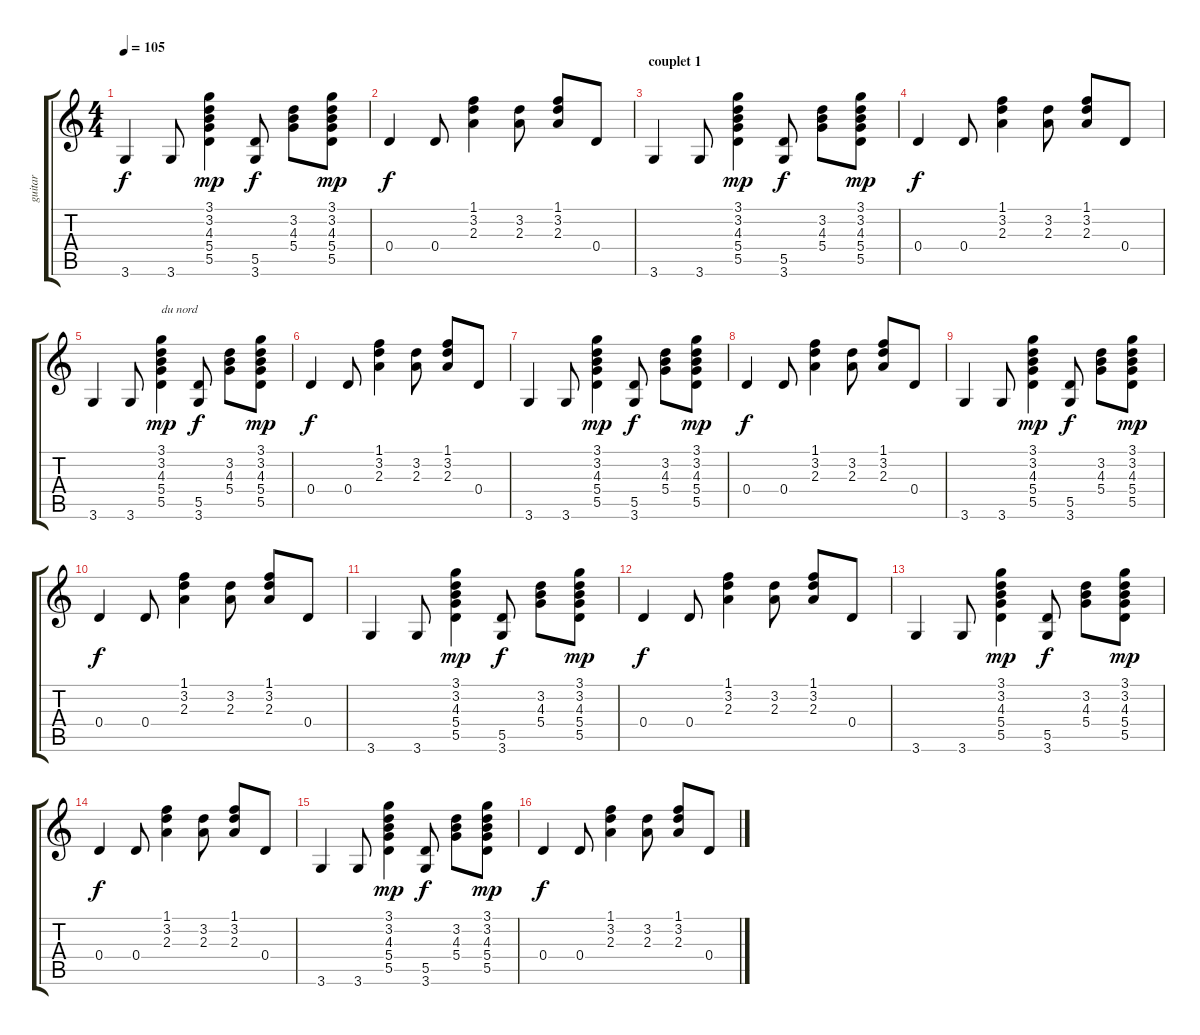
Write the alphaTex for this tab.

\track ("guitar" "guitar") {instrument acousticguitarsteel}
\staff {score tabs}
\tuning (E4 B3 G3 D3 A2 E2) {hide}
\ts (4 4)
\tempo 105
\clef g2
\ks c
3.6.4{dy f} 3.6.8 (3.1 3.2 4.3 5.4 5.5).4{dy mp} (5.5 3.6).8{dy f} (3.2 4.3 5.4).8 (3.1 3.2 4.3 5.4 5.5).8{dy mp} |
0.4.4{dy f} 0.4.8 (1.1 3.2 2.3).4 (3.2 2.3).8 (1.1 3.2 2.3).8 0.4.8 |
\section ("" "couplet 1")
3.6.4 3.6.8 (3.1 3.2 4.3 5.4 5.5).4{dy mp} (5.5 3.6).8{dy f} (3.2 4.3 5.4).8 (3.1 3.2 4.3 5.4 5.5).8{dy mp} |
0.4.4{dy f} 0.4.8 (1.1 3.2 2.3).4 (3.2 2.3).8 (1.1 3.2 2.3).8 0.4.8 |
3.6.4 3.6.8 (3.1 3.2 4.3 5.4 5.5).4{txt "du nord" dy mp} (5.5 3.6).8{dy f} (3.2 4.3 5.4).8 (3.1 3.2 4.3 5.4 5.5).8{dy mp} |
0.4.4{dy f} 0.4.8 (1.1 3.2 2.3).4 (3.2 2.3).8 (1.1 3.2 2.3).8 0.4.8 |
3.6.4 3.6.8 (3.1 3.2 4.3 5.4 5.5).4{dy mp} (5.5 3.6).8{dy f} (3.2 4.3 5.4).8 (3.1 3.2 4.3 5.4 5.5).8{dy mp} |
0.4.4{dy f} 0.4.8 (1.1 3.2 2.3).4 (3.2 2.3).8 (1.1 3.2 2.3).8 0.4.8 |
3.6.4 3.6.8 (3.1 3.2 4.3 5.4 5.5).4{dy mp} (5.5 3.6).8{dy f} (3.2 4.3 5.4).8 (3.1 3.2 4.3 5.4 5.5).8{dy mp} |
0.4.4{dy f} 0.4.8 (1.1 3.2 2.3).4 (3.2 2.3).8 (1.1 3.2 2.3).8 0.4.8 |
3.6.4 3.6.8 (3.1 3.2 4.3 5.4 5.5).4{dy mp} (5.5 3.6).8{dy f} (3.2 4.3 5.4).8 (3.1 3.2 4.3 5.4 5.5).8{dy mp} |
0.4.4{dy f} 0.4.8 (1.1 3.2 2.3).4 (3.2 2.3).8 (1.1 3.2 2.3).8 0.4.8 |
3.6.4 3.6.8 (3.1 3.2 4.3 5.4 5.5).4{dy mp} (5.5 3.6).8{dy f} (3.2 4.3 5.4).8 (3.1 3.2 4.3 5.4 5.5).8{dy mp} |
0.4.4{dy f} 0.4.8 (1.1 3.2 2.3).4 (3.2 2.3).8 (1.1 3.2 2.3).8 0.4.8 |
3.6.4 3.6.8 (3.1 3.2 4.3 5.4 5.5).4{dy mp} (5.5 3.6).8{dy f} (3.2 4.3 5.4).8 (3.1 3.2 4.3 5.4 5.5).8{dy mp} |
0.4.4{dy f} 0.4.8 (1.1 3.2 2.3).4 (3.2 2.3).8 (1.1 3.2 2.3).8 0.4.8
